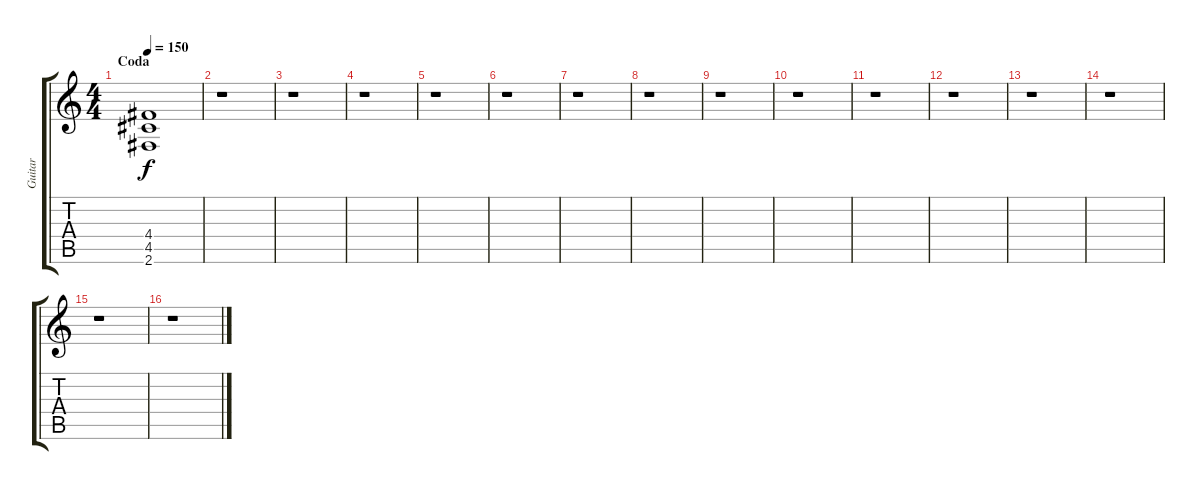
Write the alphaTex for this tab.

\track ("Guitar " "Guitar ") {instrument distortionguitar}
\staff {score tabs}
\tuning (E4 B3 G3 D3 A2 E2) {hide}
\ts (4 4)
\section ("" "Coda")
\tempo 150
\clef g2
\ks c
(4.4 4.5 2.6).1{dy f} |
r.1 |
r.1 |
r.1 |
r.1 |
r.1 |
r.1 |
r.1 |
r.1 |
r.1 |
r.1 |
r.1 |
r.1 |
r.1 |
r.1 |
r.1
